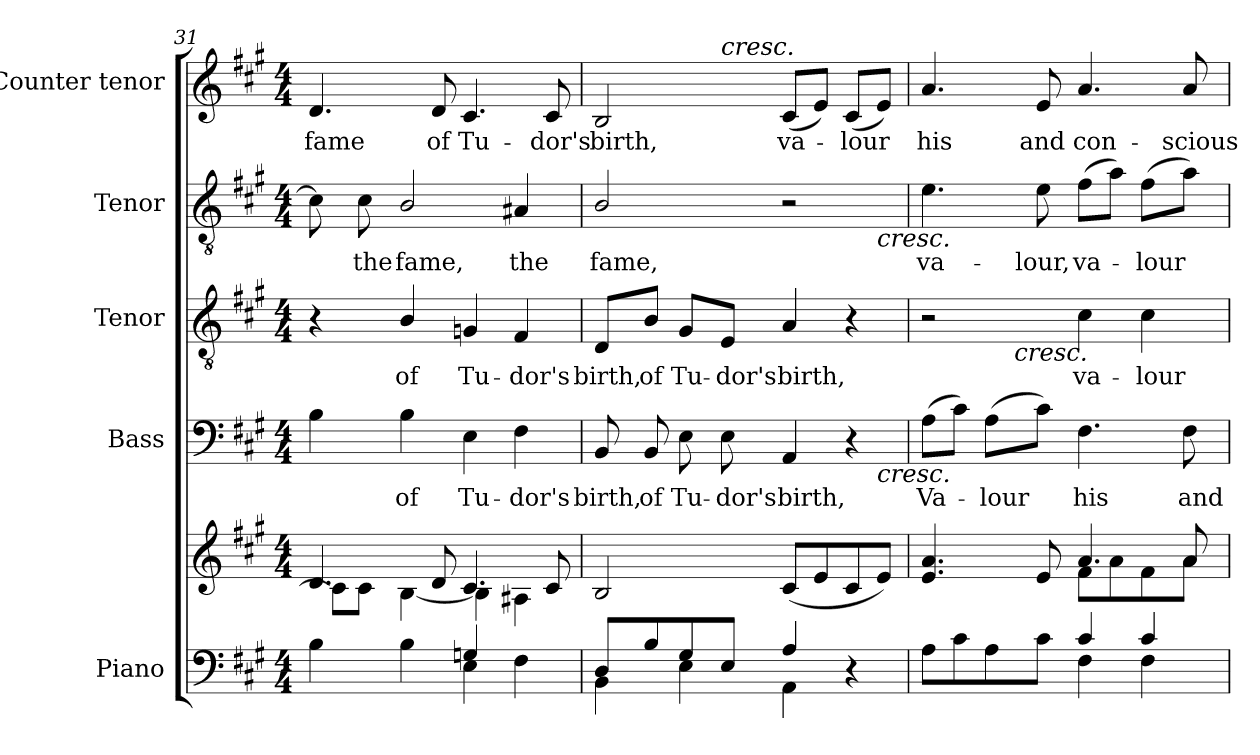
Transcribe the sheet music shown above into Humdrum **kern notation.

**kern	**kern	**kern	**text	**kern	**text	**kern	**text	**kern	**text
*part5	*part5	*part4	*part4	*part3	*part3	*part2	*part2	*part1	*part1
*staff6	*staff5	*staff4	*staff4	*staff3	*staff3	*staff2	*staff2	*staff1	*staff1
*I"Piano	*	*I"Bass	*	*I"Tenor	*	*I"Tenor	*	*I"Counter tenor	*
*I'Pno.	*	*I'B.	*	*I'T.	*	*I'T.	*	*	*
*clefF4	*clefG2	*clefF4	*	*clefGv2	*	*clefGv2	*	*clefG2	*
*	*	*	*	*ITrd7c12	*	*ITrd7c12	*	*	*
*k[f#c#g#]	*k[f#c#g#]	*k[f#c#g#]	*	*k[f#c#g#]	*	*k[f#c#g#]	*	*k[f#c#g#]	*
*A:	*A:	*A:	*	*A:	*	*A:	*	*A:	*
*M4/4	*M4/4	*M4/4	*	*M4/4	*	*M4/4	*	*M4/4	*
=31	=31	=31	=31	=31	=31	=31	=31	=31	=31
*^	*^	*	*	*	*	*	*	*	*
!	!	!	!	!	!	!	!	!	!	!	!LO:LY:b:color=#000000
2ryy	4Bi\	4.di/	8c#i\L]	4Bi\	.	4r	.	8C#i\]	.	4.di/	fame
!	!	!	!	!	!	!	!	!	!LO:LY:b:color=#000000	!	!
.	.	.	8c#i\J	.	.	.	.	8C#i\	the	.	.
!	!	!	!	!	!LO:LY:b:color=#000000	!	!	!	!	!	!
!	!	!	!	!	!	!	!LO:LY:b:color=#000000	!	!	!	!
!	!	!	!	!	!	!	!	!	!LO:LY:b:color=#000000	!	!
.	4Bi\	.	[4Bi\	4Bi\	of	4BBi/	of	2BBi/	fame,	.	.
!	!	!	!	!	!	!	!	!	!	!	!LO:LY:b:color=#000000
.	.	8di/	.	.	.	.	.	.	.	8di/	of
!	!	!	!	!	!LO:LY:b:color=#000000	!	!	!	!	!	!
!	!	!	!	!	!	!	!LO:LY:b:color=#000000	!	!	!	!
!	!	!	!	!	!	!	!	!	!	!	!LO:LY:b:color=#000000
4Gni/	4Ei\	4.c#i/	4Bi\]	4Ei\	Tu-	4GGni/	Tu-	.	.	4.c#i/	Tu-
!	!	!	!	!	!LO:LY:b:color=#000000	!	!	!	!	!	!
!	!	!	!	!	!	!	!LO:LY:b:color=#000000	!	!	!	!
!	!	!	!	!	!	!	!	!	!LO:LY:b:color=#000000	!	!
4ryy	4F#i\	.	4A#Xi\	4F#i\	-dor's	4FF#i/	-dor's	4AA#Xi/	the	.	.
!	!	!	!	!	!	!	!	!	!	!	!LO:LY:b:color=#000000
.	.	8c#i/	.	.	.	.	.	.	.	8c#i/	-dor's
*	*	*v	*v	*	*	*	*	*	*	*	*
=32	=32	=32	=32	=32	=32	=32	=32	=32	=32	=32
!	!	!	!	!LO:LY:b:color=#000000	!	!	!	!	!	!
!	!	!	!	!	!	!LO:LY:b:color=#000000	!	!	!	!
!	!	!	!	!	!	!	!	!LO:LY:b:color=#000000	!	!
!	!	!	!	!	!	!	!	!	!	!LO:LY:b:color=#000000
*	*	*	*^	*	*	*	*^	*	*^	*
8Di/L	4BBi\	2Bi/	8BBi/	2..ryy	birth,	8DDi/L	birth,	2BBi/	2..ryy	fame,	2Bi/	4.ryy	birth,
!	!	!	!	!	!LO:LY:b:color=#000000	!	!	!	!	!	!	!	!
!	!	!	!	!	!	!	!LO:LY:b:color=#000000	!	!	!	!	!	!
8Bi/	.	.	8BBi/	.	of	8BBi/J	of	.	.	.	.	.	.
!	!	!	!	!	!LO:LY:b:color=#000000	!	!	!	!	!	!	!	!
!	!	!	!	!	!	!	!LO:LY:b:color=#000000	!	!	!	!	!	!
8G#i/	4Ei\	.	8Ei\	.	Tu-	8GG#i/L	Tu-	.	.	.	.	.	.
!	!	!	!	!	!LO:LY:b:color=#000000	!	!	!	!	!	!	!	!
!	!	!	!	!	!	!	!	!	!	!	!	!LO:TX:a:i:t=cresc.	!
!	!	!	!	!	!	!	!LO:LY:b:color=#000000	!	!	!	!	!	!
8Ei/J	.	.	8Ei\	.	-dor's	8EEi/J	-dor's	.	.	.	.	2ryy	.
!	!	!	!	!	!LO:LY:b:color=#000000	!	!	!	!	!	!	!	!
!	!	!	!	!	!	!	!LO:LY:b:color=#000000	!	!	!	!	!	!
!	!	!	!	!	!	!	!	!	!	!	!	!	!LO:LY:b:color=#000000
4Ai/	4AAi\	(8c#i/L	4AAi/	.	birth,	4AAi/	birth,	2r	.	.	(8c#i/L	.	va-
.	.	8ei/	.	.	.	.	.	.	.	.	8ei/J)	.	.
!	!	!	!	!	!	!	!	!	!	!	!	!	!LO:LY:b:color=#000000
4ryy	4r	8c#i/	4r	.	.	4r	.	.	.	.	(8c#i/L	.	-lour
!	!	!	!	!	!	!	!	!	!LO:TX:b:i:t=cresc.	!	!	!	!
!	!	!	!	!LO:TX:b:i:t=cresc.	!	!	!	!	!	!	!	!	!
.	.	8ei/J)	.	8ryy	.	.	.	.	8ryy	.	8ei/J)	8ryy	.
*	*	*	*	*	*	*	*	*v	*v	*	*	*	*
*	*	*	*v	*v	*	*	*	*	*	*v	*v	*
=33	=33	=33	=33	=33	=33	=33	=33	=33	=33	=33
*	*	*^	*	*	*	*	*	*	*	*
*	*	*	*	*^	*	*	*	*^	*	*^	*
!	!	!	!	!	!	!LO:LY:b:color=#000000	!	!	!	!	!	!	!	!
*	*	*	*	*	*	*	*	*	*v	*v	*	*	*	*
*	*	*	*	*v	*v	*	*	*	*	*	*v	*v	*
*	*	*	*	*^	*	*	*	*^	*	*^	*
!	!	!	!	!	!	!	!	!	!	!	!LO:LY:b:color=#000000	!	!	!
*	*	*	*	*	*	*	*	*	*v	*v	*	*	*	*
*	*	*	*	*v	*v	*	*	*	*	*	*v	*v	*
*	*	*	*	*^	*	*	*	*^	*	*^	*
!	!	!	!	!	!	!	!	!	!	!	!	!	!	!LO:LY:b:color=#000000
*	*	*	*	*	*	*	*	*	*v	*v	*	*	*	*
*	*	*	*	*v	*v	*	*^	*	*	*	*v	*v	*
2ryy	8Ai\L	4.ei/ 4.ai	2ryy	(8Ai\L	Va-	2r	4ryy	.	4.Ei\	va-	4.ai/	his
.	8c#i\	.	.	8c#i\J)	.	.	.	.	.	.	.	.
!	!	!	!	!	!LO:LY:b:color=#000000	!	!	!	!	!	!	!
.	8Ai\	.	.	(8Ai\L	-lour	.	32ryy	.	.	.	.	.
.	.	.	.	.	.	.	64ryy	.	.	.	.	.
.	.	.	.	.	.	.	128ryy	.	.	.	.	.
.	.	.	.	.	.	.	1024ryy	.	.	.	.	.
!	!	!	!	!	!	!	!LO:TX:b:i:t=cresc.	!	!	!	!	!
.	.	.	.	.	.	.	2ryy	.	.	.	.	.
!	!	!	!	!	!	!	!	!	!	!LO:LY:b:color=#000000	!	!
!	!	!	!	!	!	!	!	!	!	!	!	!LO:LY:b:color=#000000
.	8c#i\J	8ei/	.	8c#i\J)	.	.	.	.	8Ei\	-lour,	8ei/	and
!	!	!	!	!	!LO:LY:b:color=#000000	!	!	!	!	!	!	!
!	!	!	!	!	!	!	!	!LO:LY:b:color=#000000	!	!	!	!
!	!	!	!	!	!	!	!	!	!	!LO:LY:b:color=#000000	!	!
!	!	!	!	!	!	!	!	!	!	!	!	!LO:LY:b:color=#000000
4c#i/	4F#i\	4.ai/	8f#i\L	4.F#i\	his	4C#i\	.	va-	(8F#i\L	va-	4.ai/	con-
.	.	.	8ai\	.	.	.	.	.	8Ai\J)	.	.	.
!	!	!	!	!	!	!	!	!LO:LY:b:color=#000000	!	!	!	!
!	!	!	!	!	!	!	!	!	!	!LO:LY:b:color=#000000	!	!
4c#i/	4F#i\	.	8f#i\	.	.	4C#i\	.	-lour	(8F#i\L	-lour	.	.
.	.	.	.	.	.	.	8ryy	.	.	.	.	.
!	!	!	!	!	!LO:LY:b:color=#000000	!	!	!	!	!	!	!
!	!	!	!	!	!	!	!	!	!	!	!	!LO:LY:b:color=#000000
.	.	8ai/	8ai\J	8F#i\	and	.	.	.	8Ai\J)	.	8ai/	-scious
.	.	.	.	.	.	.	16ryy	.	.	.	.	.
.	.	.	.	.	.	.	256..ryy	.	.	.	.	.
*v	*v	*	*	*	*	*v	*v	*	*	*	*	*
*	*v	*v	*	*	*	*	*	*	*	*
=	=	=	=	=	=	=	=	=	=
*-	*-	*-	*-	*-	*-	*-	*-	*-	*-
